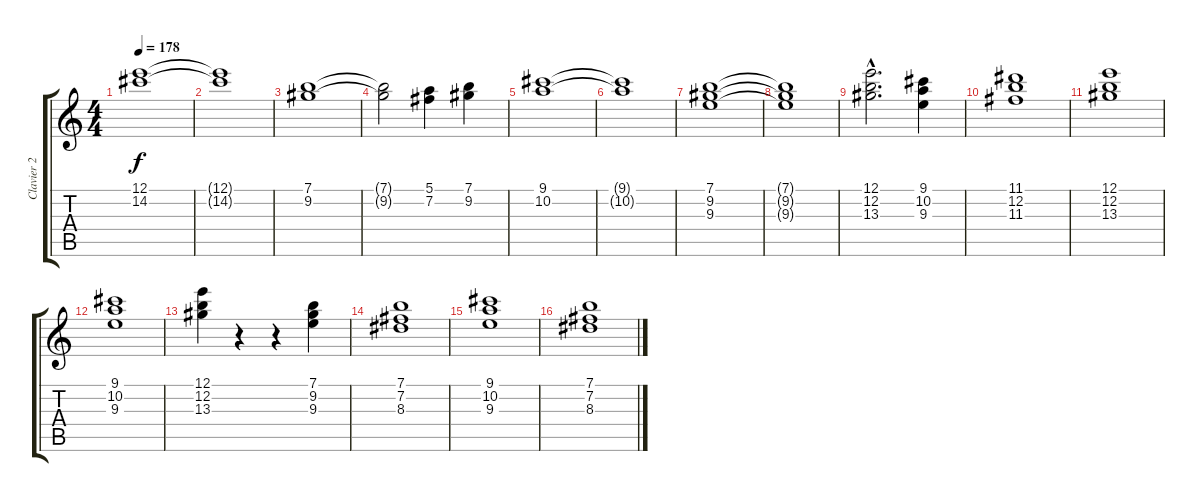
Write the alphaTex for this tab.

\track ("Clavier 2" "Clavier 2") {instrument rockorgan}
\staff {score tabs}
\tuning (E5 B4 G4 D4 A3 E3) {hide}
\ts (4 4)
\tempo 178
\clef g2
\ks c
(12.1 14.2).1{dy f} |
(12.1{t} 14.2{t}).1 |
(7.1 9.2).1 |
(7.1{t} 9.2{t}).2 (5.1 7.2).4 (7.1 9.2).4 |
(9.1 10.2).1 |
(9.1{t} 10.2{t}).1 |
(7.1 9.2 9.3).1 |
(7.1{t} 9.2{t} 9.3{t}).1 |
(12.1{hac} 12.2{hac} 13.3{hac}).2{d} (9.1 10.2 9.3).4 |
(11.1 12.2 11.3).1 |
(12.1 12.2 13.3).1 |
(9.1 10.2 9.3).1 |
(12.1 12.2 13.3).4 r.4 r.4 (7.1 9.2 9.3).4 |
(7.1 7.2 8.3).1 |
(9.1 10.2 9.3).1 |
(7.1 7.2 8.3).1
